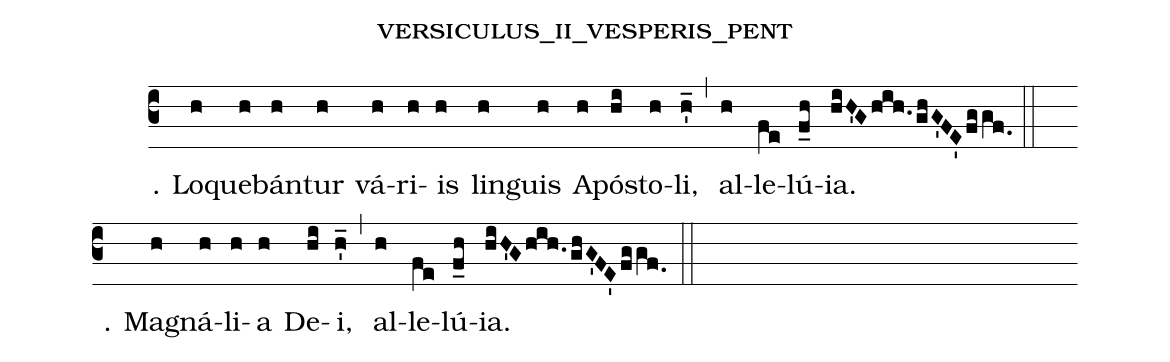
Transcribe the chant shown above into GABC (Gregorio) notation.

name:versiculus_ii_vesperis_pent;
%%
(c3) ℣. Lo(h)que(h)bán(h)tur(h) vá(h)ri(h)is(h) lin(h)guis(h) A(h)pó(hi)sto(h)li,(h'_) (,) al(h)le(fe)lú(f_h){ia}.(hiH'Ghih.ghG'FE'fggf.0) (::) (Z-)
℟. Ma(h)gná(h)li(h)a(h) De(hi)i,(h'_) (,) al(h)le(fe)lú(f_h){ia}.(hiH'Ghih.ghG'FE'fggf.0) (::)
